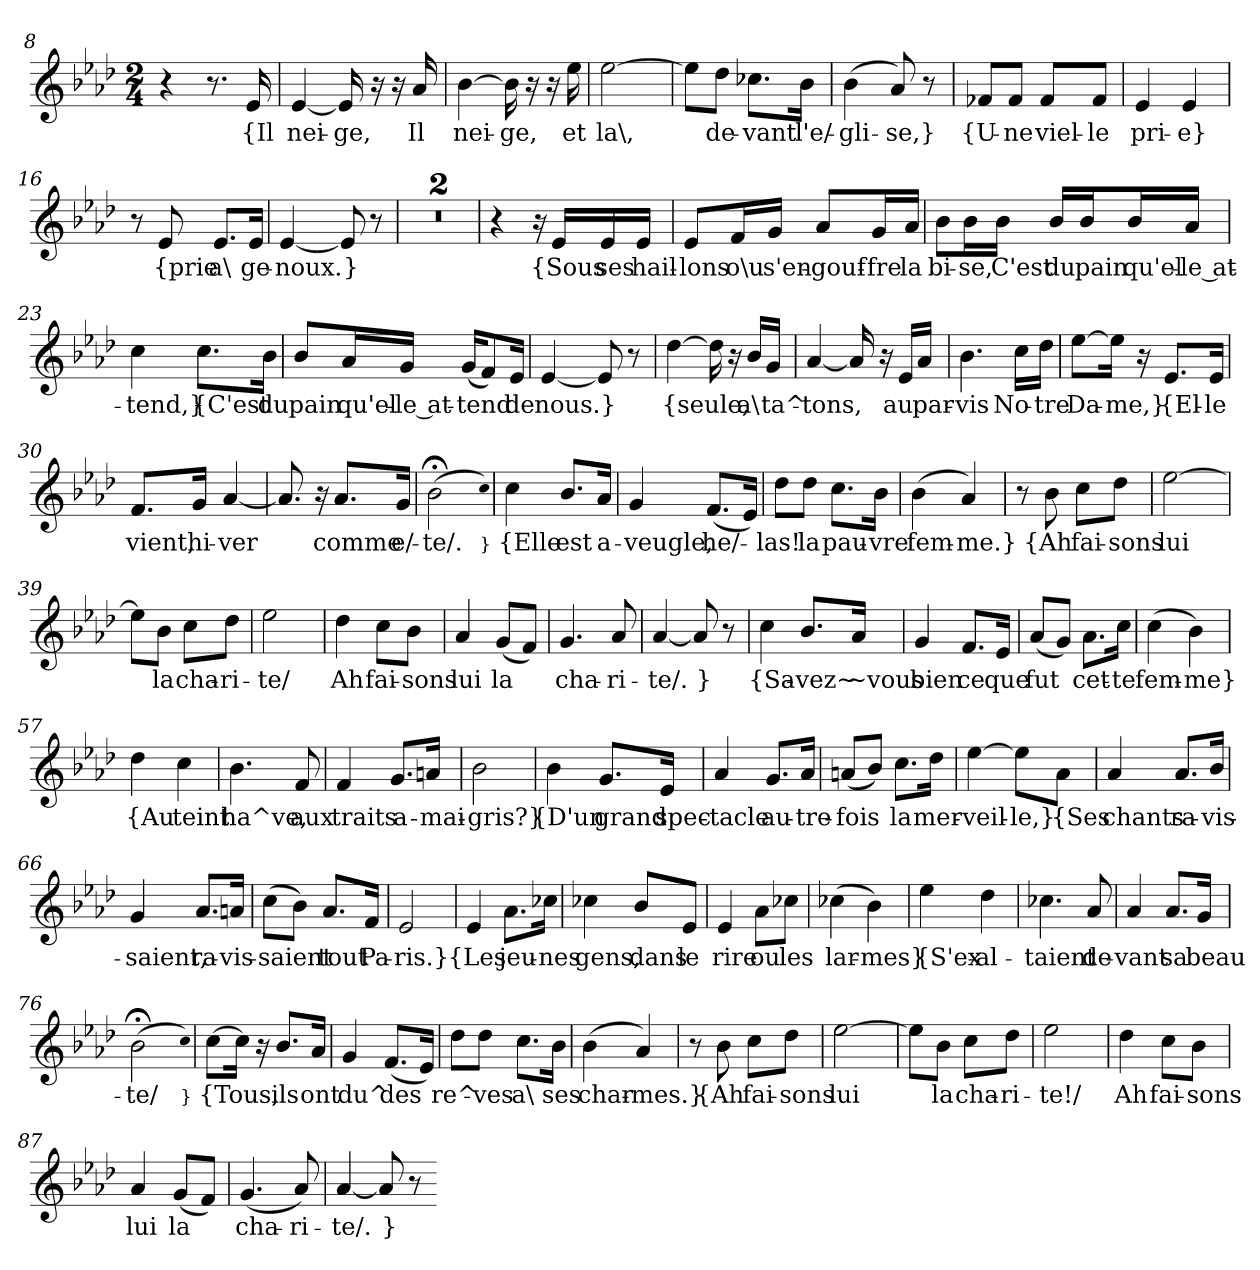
**kern	**text
*part1	*part1
*staff1	*staff1
*clefG2	*
*k[b-e-a-d-]	*
*M2/4	*
=8	=8
4r	.
8.r	.
16e-	{Il
=9	=9
[4e-	nei-
16e-]	-ge,
16r	.
16r	.
16a-	Il
=10	=10
[4b-	nei-
16b-]	-ge,
16r	.
16r	.
16ee-	et
=11	=11
[2ee-	la\,
=12	=12
8ee-\L]	.
8dd-\J	de-
8.cc-X\L	-vant
16b-\Jk	l'e/-
=13	=13
(4b-	-gli-
8a-)	-se,}
8r	.
=14	=14
8f-X/L	{U-
8f-/J	-ne
8f-/L	viel-
8f-/J	-le
=15	=15
4e-	pri-
4e-	-e}
=16	=16
8r	.
8e-	{prie
8.e-/L	a\
16e-/Jk	ge-
=17	=17
[4e-	-noux.
8e-]	}
8r	.
=18	=18
2r	.
=19	=19
2r	.
=20	=20
4r	.
16r	.
16e-/LL	{Sous
16e-/	ses
16e-/JJ	hail-
=21	=21
8e-/L	-lons
16f/L	o\u
16g/JJ	s'en-
8a-/L	-gouf-
16g/L	-fre
16a-/JJ	la
=22	=22
8b-\L	bi-
16b-\L	-se,
16b-\JJ	C'est
16b-/LL	du
16b-/J	pain
16b-/L	qu'el-
16a-/JJ	-le at-
=23	=23
4cc	-tend,}
8.cc\L	{C'est
16b-\Jk	du
=24	=24
8b-/L	pain
16a-/L	qu'el-
16g/JJ	-le at-
(16g/KL	-tend
8f/)	.
16e-/Jk	de
=25	=25
[4e-	nous.
8e-]	}
8r	.
=26	=26
[4dd-	{seule,
16dd-]	.
16r	.
16b-/LL	a\
16g/JJ	ta^-
=27	=27
[4a-	-tons,
16a-]	.
16r	.
16e-/LL	au
16a-/JJ	par-
=28	=28
4.b-	-vis
16cc\LL	No-
16dd-\JJ	-tre
=29	=29
[8ee-\L	Da-
16ee-\Jk]	-me,}
16r	.
8.e-/L	{El-
16e-/Jk	-le
=30	=30
8.f/L	vient,
16g/Jk	hi-
[4a-	-ver
=31	=31
8.a-]	.
16r	.
8.a-/L	comme
16g/Jk	e/-
=32	=32
(2b-;<	-te/.
qcc)	}
=33	=33
4cc	{Elle
8.b-/L	est
16a-/Jk	a-
=34	=34
4g	-veugle,
(8.f/L	he/-
16e-/Jk)	.
=35	=35
8dd-\L	-las!
8dd-\J	la
8.cc\L	pau-
16b-\Jk	-vre
=36	=36
(4b-	fem-
4a-)	-me.}
=37	=37
8r	.
8b-	{Ah
8cc\L	fai-
8dd-\J	-sons
=38	=38
[2ee-	lui
=39	=39
8ee-\L]	.
8b-\J	la
8cc\L	cha-
8dd-\J	-ri-
=40	=40
2ee-	-te/
=41	=41
4dd-	Ah
8cc\L	fai-
8b-\J	-sons
=42	=42
4a-	lui
(8g/L	la
8f/J)	.
=43	=43
4.g	cha-
8a-	-ri-
=44	=44
[4a-	-te/.
8a-]	}
8r	.
=53	=53
4cc	{Sa-
8.b-/L	-vez~
16a-/Jk	~vous
=54	=54
4g	bien
8.f/L	ce
16e-/Jk	que
=55	=55
(8a-/L	fut
8g/J)	.
8.a-\L	cet-
16cc\Jk	-te
=56	=56
(4cc	fem-
4b-)	-me}
=57	=57
4dd-	{Au
4cc	teint
=58	=58
4.b-	ha^ve,
8f	aux
=59	=59
4f	traits
8.g/L	a-
16an/Jk	-mai-
=60	=60
2b-	-gris?}
=61	=61
4b-	{D'un
8.g/L	grand
16e-/Jk	spec-
=62	=62
4a-	-tacle
8.g/L	au-
16a-/Jk	-tre-
=63	=63
(8an/L	-fois
8b-/J)	.
8.cc\L	la
16dd-\Jk	mer-
=64	=64
[4ee-	-veil-
8ee-\L]	-le,}
8a-\J	{Ses
=65	=65
4a-	chants
8.a-/L	ra-
16b-/Jk	-vis-
=66	=66
4g	-saient,
8.a-/L	ra-
16an/Jk	-vis-
=67	=67
(8cc\L	-saient
8b-\J)	.
8.a-/L	tout
16f/Jk	Pa-
=68	=68
2e-	-ris.}
=69	=69
4e-	{Les
8.a-\L	jeu-
16cc-X\Jk	-nes
=70	=70
4cc-X	gens,
8b-/L	dans
8e-/J	le
=71	=71
4e-	rire
8a-\L	ou
8cc-X\J	les
=72	=72
(4cc-X	lar-
4b-)	-mes}
=73	=73
4ee-	{S'ex-
4dd-	-al-
=74	=74
4.cc-X	-taient
8a-	de-
=75	=75
4a-	-vant
8.a-/L	sa
16g/Jk	beau-
=76	=76
(2b-;<	-te/
qcc)	}
=77	=77
[8cc\L	{Tous,
16cc\Jk]	.
16r	.
8.b-/L	ils
16a-/Jk	ont
=78	=78
4g	du^
(8.f/L	des
16e-/Jk)	.
=79	=79
8dd-\L	re^-
8dd-\J	-ves
8.cc\L	a\
16b-\Jk	ses
=80	=80
(4b-	char-
4a-)	-mes.}
=81	=81
8r	.
8b-	{Ah
8cc\L	fai-
8dd-\J	-sons
=83	=83
[2ee-	lui
=84	=84
8ee-\L]	.
8b-\J	la
8cc\L	cha-
8dd-\J	-ri-
=85	=85
2ee-	-te!/
=86	=86
4dd-	Ah
8cc\L	fai-
8b-\J	-sons
=87	=87
4a-	lui
(8g/L	la
8f/J)	.
=88	=88
(4.g	cha-
8a-)	-ri-
=89	=89
[4a-	-te/.
8a-]	}
8r	.
=-	=-
*-	*-
